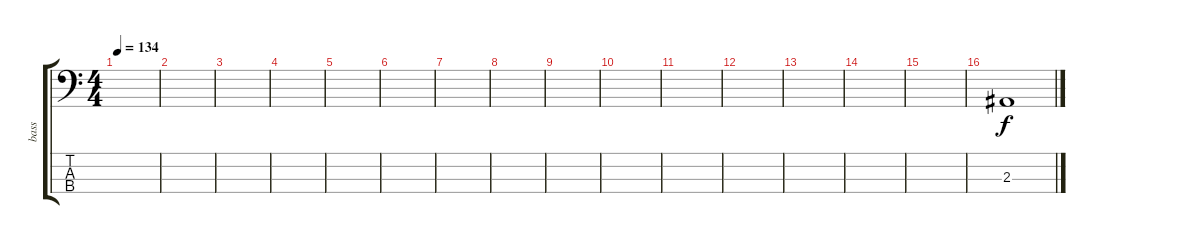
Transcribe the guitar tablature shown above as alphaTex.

\track ("bass" "bass") {instrument electricbasspick}
\staff {score tabs}
\tuning (Gb2 Db2 Ab1 Eb1) {hide}
\ts (4 4)
\tempo 134
\clef f4
\ks c
|
|
|
|
|
|
|
|
|
|
|
|
|
|
|
2.3.1
